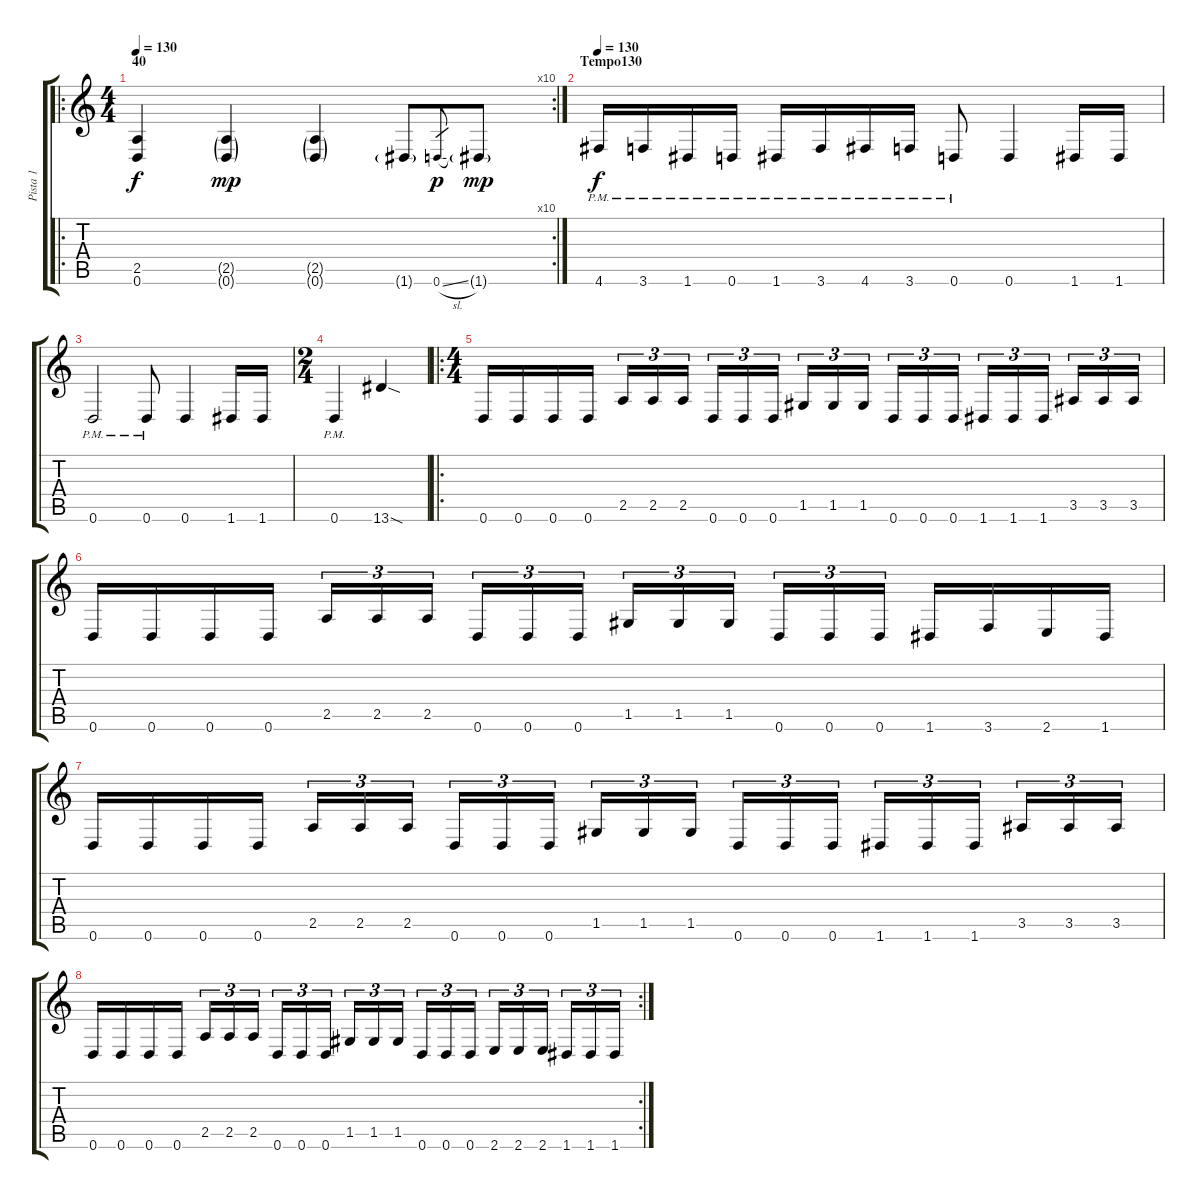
\track ("Pista 1" "Pista 1") {instrument distortionguitar}
\staff {score tabs}
\tuning (D4 A3 F3 C3 G2 D2) {hide}
\ro
\rc 10
\ts (4 4)
\section ("" "40")
\tempo 130
\tempo 40
\tempo 130
\clef g2
\ks c
(2.5 0.6).4{dy f instrument distortionguitar} (2.5{g} 0.6{g}).4{dy mp} (2.5{g} 0.6{g}).4 1.6{g}.8 0.6{sl}.8{gr dy p} 1.6{g}.8{dy mp} |
\section ("" "Tempo130")
\tempo 130
4.6{pm}.16{dy f} 3.6{pm}.16 1.6{pm}.16 0.6{pm}.16 1.6{pm}.16 3.6{pm}.16 4.6{pm}.16 3.6{pm}.16 0.6{pm}.8 0.6.4 1.6.16 1.6.16 |
0.6{pm}.2 0.6{pm}.8 0.6.4 1.6.16 1.6.16 |
\ts (2 4)
0.6{pm}.4 13.6{sod}.4 |
\ro
\ts (4 4)
0.6.16 0.6.16 0.6.16 0.6.16 2.5.16{tu (3 2)} 2.5.16{tu (3 2)} 2.5.16{tu (3 2)} 0.6.16{tu (3 2)} 0.6.16{tu (3 2)} 0.6.16{tu (3 2)} 1.5.16{tu (3 2)} 1.5.16{tu (3 2)} 1.5.16{tu (3 2)} 0.6.16{tu (3 2)} 0.6.16{tu (3 2)} 0.6.16{tu (3 2)} 1.6.16{tu (3 2)} 1.6.16{tu (3 2)} 1.6.16{tu (3 2)} 3.5.16{tu (3 2)} 3.5.16{tu (3 2)} 3.5.16{tu (3 2)} |
0.6.16 0.6.16 0.6.16 0.6.16 2.5.16{tu (3 2)} 2.5.16{tu (3 2)} 2.5.16{tu (3 2)} 0.6.16{tu (3 2)} 0.6.16{tu (3 2)} 0.6.16{tu (3 2)} 1.5.16{tu (3 2)} 1.5.16{tu (3 2)} 1.5.16{tu (3 2)} 0.6.16{tu (3 2)} 0.6.16{tu (3 2)} 0.6.16{tu (3 2)} 1.6.16 3.6.16 2.6.16 1.6.16 |
0.6.16 0.6.16 0.6.16 0.6.16 2.5.16{tu (3 2)} 2.5.16{tu (3 2)} 2.5.16{tu (3 2)} 0.6.16{tu (3 2)} 0.6.16{tu (3 2)} 0.6.16{tu (3 2)} 1.5.16{tu (3 2)} 1.5.16{tu (3 2)} 1.5.16{tu (3 2)} 0.6.16{tu (3 2)} 0.6.16{tu (3 2)} 0.6.16{tu (3 2)} 1.6.16{tu (3 2)} 1.6.16{tu (3 2)} 1.6.16{tu (3 2)} 3.5.16{tu (3 2)} 3.5.16{tu (3 2)} 3.5.16{tu (3 2)} |
\rc 2
0.6.16 0.6.16 0.6.16 0.6.16 2.5.16{tu (3 2)} 2.5.16{tu (3 2)} 2.5.16{tu (3 2)} 0.6.16{tu (3 2)} 0.6.16{tu (3 2)} 0.6.16{tu (3 2)} 1.5.16{tu (3 2)} 1.5.16{tu (3 2)} 1.5.16{tu (3 2)} 0.6.16{tu (3 2)} 0.6.16{tu (3 2)} 0.6.16{tu (3 2)} 2.6.16{tu (3 2)} 2.6.16{tu (3 2)} 2.6.16{tu (3 2)} 1.6.16{tu (3 2)} 1.6.16{tu (3 2)} 1.6.16{tu (3 2)}
